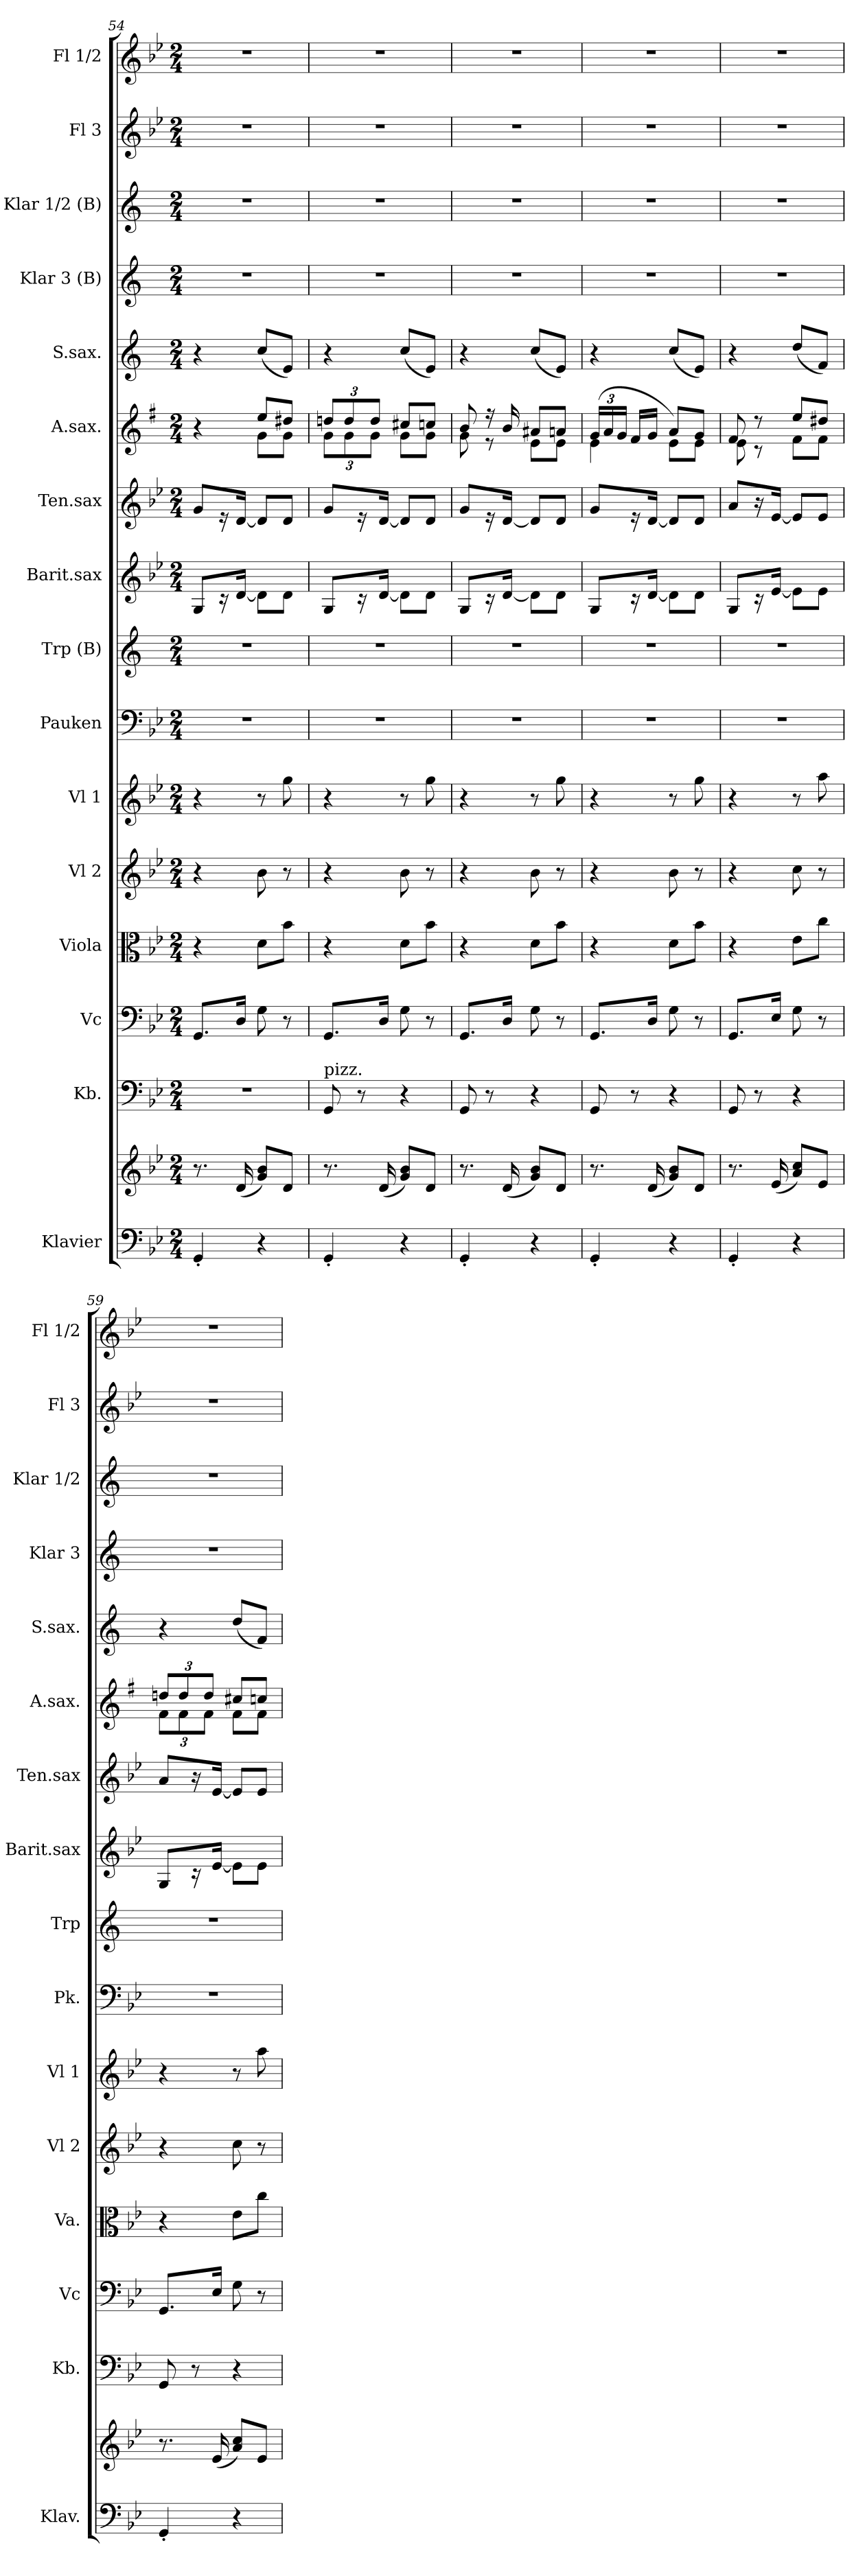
**kern	**kern	**kern	**kern	**kern	**kern	**kern	**kern	**kern	**kern	**kern	**kern	**dynam	**kern	**kern	**kern	**kern	**kern
*part16	*part16	*part15	*part14	*part13	*part12	*part11	*part10	*part9	*part8	*part7	*part6	*part6	*part5	*part4	*part3	*part2	*part1
*staff17	*staff16	*staff15	*staff14	*staff13	*staff12	*staff11	*staff10	*staff9	*staff8	*staff7	*staff6	*staff6	*staff5	*staff4	*staff3	*staff2	*staff1
*I"Klavier	*	*I"Kb.	*I"Vc	*I"Viola	*I"Vl 2	*I"Vl 1	*I"Pauken	*I"Trp (B)	*I"Barit.sax	*I"Ten.sax	*I"A.sax.	*	*I"S.sax.	*I"Klar 3 (B)	*I"Klar 1/2 (B)	*I"Fl 3	*I"Fl 1/2
*I'Klav.	*	*I'Kb.	*I'Vc	*I'Va.	*I'Vl 2	*I'Vl 1	*I'Pk.	*I'Trp	*I'Barit.sax	*I'Ten.sax	*I'A.sax.	*	*I'S.sax.	*I'Klar 3	*I'Klar 1/2	*I'Fl 3	*I'Fl 1/2
*clefF4	*clefG2	*clefF4	*clefF4	*clefC3	*clefG2	*clefG2	*clefF4	*clefG2	*clefG2	*clefG2	*clefG2	*	*clefG2	*clefG2	*clefG2	*clefG2	*clefG2
*	*	*ITrd7c12	*	*	*	*	*	*ITrd1c2	*ITrd12c21	*ITrd8c14	*ITrd5c9	*	*ITrd1c2	*ITrd1c2	*ITrd1c2	*	*
*k[b-e-]	*k[b-e-]	*k[b-e-]	*k[b-e-]	*k[b-e-]	*k[b-e-]	*k[b-e-]	*k[b-e-]	*k[b-e-]	*k[b-e-]	*k[b-e-]	*k[b-e-]	*	*k[b-e-]	*k[b-e-]	*k[b-e-]	*k[b-e-]	*k[b-e-]
*B-:	*B-:	*B-:	*B-:	*B-:	*B-:	*B-:	*B-:	*	*B-:	*	*B-:	*	*	*	*	*B-:	*B-:
*M2/4	*M2/4	*M2/4	*M2/4	*M2/4	*M2/4	*M2/4	*M2/4	*M2/4	*M2/4	*M2/4	*M2/4	*	*M2/4	*M2/4	*M2/4	*M2/4	*M2/4
=54	=54	=54	=54	=54	=54	=54	=54	=54	=54	=54	=54	=54	=54	=54	=54	=54	=54
*	*	*	*	*	*	*	*	*	*	*	*^	*	*	*	*	*	*
4GG'/	8.r	2r	8.GG/L	4r	4r	4r	2r	2r	8GG/L	8G/L	4r	4ryy	.	4r	2r	2r	2r	2r
.	.	.	.	.	.	.	.	.	16r	16r	.	.	.	.	.	.	.	.
.	(16d/	.	16D/Jk	.	.	.	.	.	[<16D/JJ	[<16D/JJ	.	.	.	.	.	.	.	.
!	!	!	!	!	!	!	!	!	!	!	!	!	!LO:DY:a	!	!	!	!	!
!	!	!	!	!	!	!	!	!	!	!	!	!	!LO:DY:n=1:b	!	!	!	!	!
4r	8g/ 8b-/L)	.	8G\	8d\L	8b-\	8r	.	.	8D\L]	8D/L]	8g/L	8B-\L	mf p	(8b-/L	.	.	.	.
.	8d/J	.	8r	8b-\J	8r	8gg\	.	.	8D\J	8D/J	8f#X/J	8B-\J	.	8d/J)	.	.	.	.
=55	=55	=55	=55	=55	=55	=55	=55	=55	=55	=55	=55	=55	=55	=55	=55	=55	=55	=55
*	*	*	*	*	*	*	*	*	*	*	*Xbrackettup	*	*	*	*	*	*	*
!	!	!LO:TX:a:t=pizz.	!	!	!	!	!	!	!	!	!	!	!	!	!	!	!	!
4GG'/	8.r	8GGG/	8.GG/L	4r	4r	4r	2r	2r	8GG/L	8G/L	12fn/L	12B-\L	.	4r	2r	2r	2r	2r
.	.	.	.	.	.	.	.	.	.	.	12f/	12B-\	.	.	.	.	.	.
.	.	8r	.	.	.	.	.	.	16r	16r	.	.	.	.	.	.	.	.
.	.	.	.	.	.	.	.	.	.	.	12f/J	12B-\J	.	.	.	.	.	.
.	(16d/	.	16D/Jk	.	.	.	.	.	[<16D/JJ	[<16D/JJ	.	.	.	.	.	.	.	.
4r	8g/ 8b-/L)	4r	8G\	8d\L	8b-\	8r	.	.	8D\L]	8D/L]	8en/L	8B-\L	.	(8b-/L	.	.	.	.
.	8d/J	.	8r	8b-\J	8r	8gg\	.	.	8D\J	8D/J	8e-X/J	8B-\J	.	8d/J)	.	.	.	.
=56	=56	=56	=56	=56	=56	=56	=56	=56	=56	=56	=56	=56	=56	=56	=56	=56	=56	=56
4GG'/	8.r	8GGG/	8.GG/L	4r	4r	4r	2r	2r	8GG/L	8G/L	8d/	8B-\	.	4r	2r	2r	2r	2r
.	.	8r	.	.	.	.	.	.	16r	16r	16r	8r	.	.	.	.	.	.
.	(16d/	.	16D/Jk	.	.	.	.	.	[<16D/JJ	[<16D/JJ	16d/	.	.	.	.	.	.	.
4r	8g/ 8b-/L)	4r	8G\	8d\L	8b-\	8r	.	.	8D\L]	8D/L]	8c#X/L	8G\L	.	(8b-/L	.	.	.	.
.	8d/J	.	8r	8b-\J	8r	8gg\	.	.	8D\J	8D/J	8cn/J	8G\J	.	8d/J)	.	.	.	.
=57	=57	=57	=57	=57	=57	=57	=57	=57	=57	=57	=57	=57	=57	=57	=57	=57	=57	=57
4GG'/	8.r	8GGG/	8.GG/L	4r	4r	4r	2r	2r	8GG/L	8G/L	(24B-/LL	4G\	.	4r	2r	2r	2r	2r
.	.	.	.	.	.	.	.	.	.	.	24c/	.	.	.	.	.	.	.
.	.	.	.	.	.	.	.	.	.	.	24B-/JJ	.	.	.	.	.	.	.
.	.	8r	.	.	.	.	.	.	16r	16r	16A/LL	.	.	.	.	.	.	.
.	(16d/	.	16D/Jk	.	.	.	.	.	[<16D/JJ	[<16D/JJ	16B-/JJ	.	.	.	.	.	.	.
4r	8g/ 8b-/L)	4r	8G\	8d\L	8b-\	8r	.	.	8D\L]	8D/L]	8c/L)	8G\L	.	(8b-/L	.	.	.	.
.	8d/J	.	8r	8b-\J	8r	8gg\	.	.	8D\J	8D/J	8B-/J	8G\J	.	8d/J)	.	.	.	.
=58	=58	=58	=58	=58	=58	=58	=58	=58	=58	=58	=58	=58	=58	=58	=58	=58	=58	=58
4GG'/	8.r	8GGG/	8.GG/L	4r	4r	4r	2r	2r	8GG/L	8A/L	8A/	8G\	.	4r	2r	2r	2r	2r
.	.	8r	.	.	.	.	.	.	16r	16r	8r	8r	.	.	.	.	.	.
.	(16e-/	.	16E-/Jk	.	.	.	.	.	[<16E-/JJ	[<16E-/JJ	.	.	.	.	.	.	.	.
4r	8a/ 8cc/L)	4r	8G\	8e-\L	8cc\	8r	.	.	8E-\L]	8E-/L]	8g/L	8A\L	.	(8cc/L	.	.	.	.
.	8e-/J	.	8r	8cc\J	8r	8aa\	.	.	8E-\J	8E-/J	8f#X/J	8A\J	.	8e-/J)	.	.	.	.
=59	=59	=59	=59	=59	=59	=59	=59	=59	=59	=59	=59	=59	=59	=59	=59	=59	=59	=59
4GG'/	8.r	8GGG/	8.GG/L	4r	4r	4r	2r	2r	8GG/L	8A/L	12fn/L	12A\L	.	4r	2r	2r	2r	2r
.	.	.	.	.	.	.	.	.	.	.	12f/	12A\	.	.	.	.	.	.
.	.	8r	.	.	.	.	.	.	16r	16r	.	.	.	.	.	.	.	.
.	.	.	.	.	.	.	.	.	.	.	12f/J	12A\J	.	.	.	.	.	.
.	(16e-/	.	16E-/Jk	.	.	.	.	.	[<16E-/JJ	[<16E-/JJ	.	.	.	.	.	.	.	.
4r	8a/ 8cc/L)	4r	8G\	8e-\L	8cc\	8r	.	.	8E-\L]	8E-/L]	8en/L	8A\L	.	(8cc/L	.	.	.	.
.	8e-/J	.	8r	8cc\J	8r	8aa\	.	.	8E-\J	8E-/J	8e-X/J	8A\J	.	8e-/J)	.	.	.	.
*	*	*	*	*	*	*	*	*	*	*	*v	*v	*	*	*	*	*	*
=	=	=	=	=	=	=	=	=	=	=	=	=	=	=	=	=	=
*-	*-	*-	*-	*-	*-	*-	*-	*-	*-	*-	*-	*-	*-	*-	*-	*-	*-
